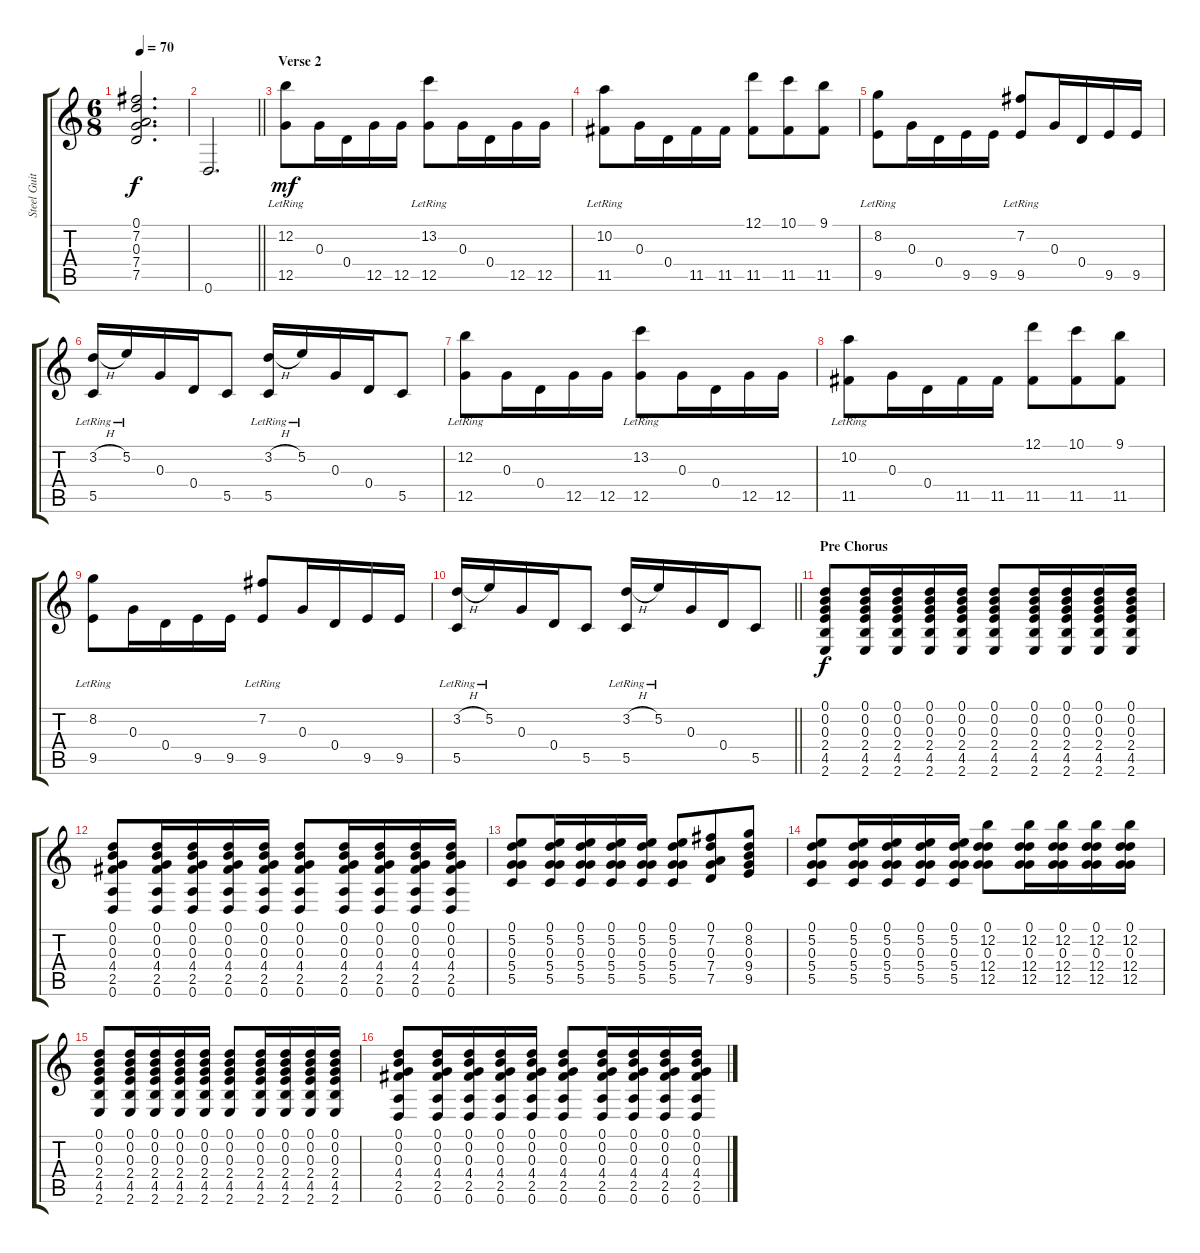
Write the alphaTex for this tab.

\track ("Steel Guitar" "Steel Guit") {instrument acousticguitarsteel}
\staff {score tabs}
\tuning (D4 B3 G3 D3 G2 D2) {hide}
\ts (6 8)
\tempo 70
\clef g2
\ks c
(0.1 7.2 0.3 7.4 7.5).2{d dy f} |
\barLineRight lightlight
0.6.2{d} |
\section ("" "Verse 2")
(12.2{lr} 12.5{lr}).8{dy mf} 0.3.16 0.4.16 12.5.16 12.5.16 (13.2{lr} 12.5).8 0.3.16 0.4.16 12.5.16 12.5.16 |
(10.2{lr} 11.5{lr}).8 0.3.16 0.4.16 11.5.16 11.5.16 (12.1 11.5).8 (10.1 11.5).8 (9.1 11.5).8 |
(8.2{lr} 9.5{lr}).8 0.3.16 0.4.16 9.5.16 9.5.16 (7.2{lr} 9.5{lr}).8 0.3.16 0.4.16 9.5.16 9.5.16 |
(3.2{h} 5.5{lr}).16 5.2{lr}.16 0.3.16 0.4.16 5.5.8 (3.2{h} 5.5{lr}).16 5.2{lr}.16 0.3.16 0.4.16 5.5.8 |
(12.2{lr} 12.5{lr}).8 0.3.16 0.4.16 12.5.16 12.5.16 (13.2{lr} 12.5).8 0.3.16 0.4.16 12.5.16 12.5.16 |
(10.2{lr} 11.5{lr}).8 0.3.16 0.4.16 11.5.16 11.5.16 (12.1 11.5).8 (10.1 11.5).8 (9.1 11.5).8 |
(8.2{lr} 9.5{lr}).8 0.3.16 0.4.16 9.5.16 9.5.16 (7.2{lr} 9.5{lr}).8 0.3.16 0.4.16 9.5.16 9.5.16 |
\barLineRight lightlight
(3.2{h} 5.5{lr}).16 5.2{lr}.16 0.3.16 0.4.16 5.5.8 (3.2{h} 5.5{lr}).16 5.2{lr}.16 0.3.16 0.4.16 5.5.8 |
\section ("" "Pre Chorus")
(0.1 0.2 0.3 2.4 4.5 2.6).8{dy f} (0.1 0.2 0.3 2.4 4.5 2.6).16 (0.1 0.2 0.3 2.4 4.5 2.6).16 (0.1 0.2 0.3 2.4 4.5 2.6).16 (0.1 0.2 0.3 2.4 4.5 2.6).16 (0.1 0.2 0.3 2.4 4.5 2.6).8 (0.1 0.2 0.3 2.4 4.5 2.6).16 (0.1 0.2 0.3 2.4 4.5 2.6).16 (0.1 0.2 0.3 2.4 4.5 2.6).16 (0.1 0.2 0.3 2.4 4.5 2.6).16 |
(0.1 0.2 0.3 4.4 2.5 0.6).8 (0.1 0.2 0.3 4.4 2.5 0.6).16 (0.1 0.2 0.3 4.4 2.5 0.6).16 (0.1 0.2 0.3 4.4 2.5 0.6).16 (0.1 0.2 0.3 4.4 2.5 0.6).16 (0.1 0.2 0.3 4.4 2.5 0.6).8 (0.1 0.2 0.3 4.4 2.5 0.6).16 (0.1 0.2 0.3 4.4 2.5 0.6).16 (0.1 0.2 0.3 4.4 2.5 0.6).16 (0.1 0.2 0.3 4.4 2.5 0.6).16 |
(0.1 5.2 0.3 5.4 5.5).8 (0.1 5.2 0.3 5.4 5.5).16 (0.1 5.2 0.3 5.4 5.5).16 (0.1 5.2 0.3 5.4 5.5).16 (0.1 5.2 0.3 5.4 5.5).16 (0.1 5.2 0.3 5.4 5.5).8 (0.1 7.2 0.3 7.4 7.5).8 (0.1 8.2 0.3 9.4 9.5).8 |
(0.1 5.2 0.3 5.4 5.5).8 (0.1 5.2 0.3 5.4 5.5).16 (0.1 5.2 0.3 5.4 5.5).16 (0.1 5.2 0.3 5.4 5.5).16 (0.1 5.2 0.3 5.4 5.5).16 (0.1 12.2 0.3 12.4 12.5).8 (0.1 12.2 0.3 12.4 12.5).16 (0.1 12.2 0.3 12.4 12.5).16 (0.1 12.2 0.3 12.4 12.5).16 (0.1 12.2 0.3 12.4 12.5).16 |
(0.1 0.2 0.3 2.4 4.5 2.6).8 (0.1 0.2 0.3 2.4 4.5 2.6).16 (0.1 0.2 0.3 2.4 4.5 2.6).16 (0.1 0.2 0.3 2.4 4.5 2.6).16 (0.1 0.2 0.3 2.4 4.5 2.6).16 (0.1 0.2 0.3 2.4 4.5 2.6).8 (0.1 0.2 0.3 2.4 4.5 2.6).16 (0.1 0.2 0.3 2.4 4.5 2.6).16 (0.1 0.2 0.3 2.4 4.5 2.6).16 (0.1 0.2 0.3 2.4 4.5 2.6).16 |
(0.1 0.2 0.3 4.4 2.5 0.6).8 (0.1 0.2 0.3 4.4 2.5 0.6).16 (0.1 0.2 0.3 4.4 2.5 0.6).16 (0.1 0.2 0.3 4.4 2.5 0.6).16 (0.1 0.2 0.3 4.4 2.5 0.6).16 (0.1 0.2 0.3 4.4 2.5 0.6).8 (0.1 0.2 0.3 4.4 2.5 0.6).16 (0.1 0.2 0.3 4.4 2.5 0.6).16 (0.1 0.2 0.3 4.4 2.5 0.6).16 (0.1 0.2 0.3 4.4 2.5 0.6).16
